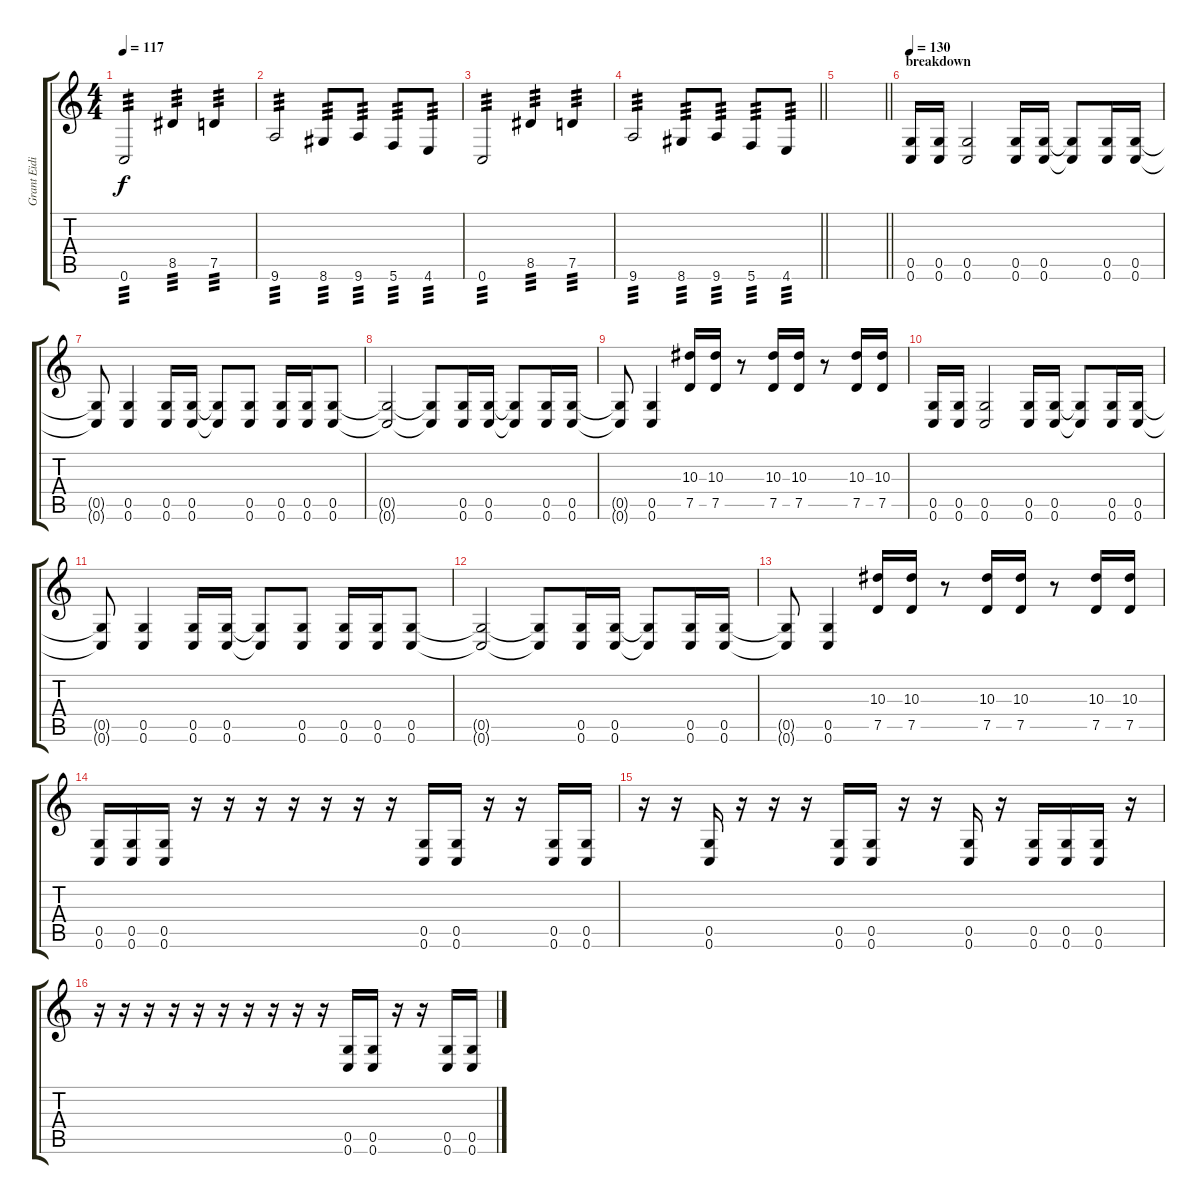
\track ("Grant Eidintas" "Grant Eidi") {instrument overdrivenguitar}
\staff {score tabs}
\tuning (D4 A3 F3 C3 G2 C2) {hide}
\ts (4 4)
\tempo 117
\clef g2
\ks c
0.6.2{tp 3 dy f} 8.5.4{tp 3} 7.5.4{tp 3} |
9.6.2{tp 3} 8.6.8{tp 3} 9.6.8{tp 3} 5.6.8{tp 3} 4.6.8{tp 3} |
0.6.2{tp 3} 8.5.4{tp 3} 7.5.4{tp 3} |
\barLineRight lightlight
9.6.2{tp 3} 8.6.8{tp 3} 9.6.8{tp 3} 5.6.8{tp 3} 4.6.8{tp 3} |
\barLineRight lightlight
|
\section ("" "breakdown")
\tempo 130
(0.5 0.6).16 (0.5 0.6).16 (0.5 0.6).2 (0.5 0.6).16 (0.5 0.6).16 (0.5{t} 0.6{t}).8 (0.5 0.6).16 (0.5 0.6).16 |
(0.5{t} 0.6{t}).8 (0.5 0.6).4 (0.5 0.6).16 (0.5 0.6).16 (0.5{t} 0.6{t}).8 (0.5 0.6).8 (0.5 0.6).16 (0.5 0.6).16 (0.5 0.6).8 |
(0.5{t} 0.6{t}).2 (0.5{t} 0.6{t}).8 (0.5 0.6).16 (0.5 0.6).16 (0.5{t} 0.6{t}).8 (0.5 0.6).16 (0.5 0.6).16 |
(0.5{t} 0.6{t}).8 (0.5 0.6).4 (10.3 7.5).16 (10.3 7.5).16 r.8 (10.3 7.5).16 (10.3 7.5).16 r.8 (10.3 7.5).16 (10.3 7.5).16 |
(0.5 0.6).16 (0.5 0.6).16 (0.5 0.6).2 (0.5 0.6).16 (0.5 0.6).16 (0.5{t} 0.6{t}).8 (0.5 0.6).16 (0.5 0.6).16 |
(0.5{t} 0.6{t}).8 (0.5 0.6).4 (0.5 0.6).16 (0.5 0.6).16 (0.5{t} 0.6{t}).8 (0.5 0.6).8 (0.5 0.6).16 (0.5 0.6).16 (0.5 0.6).8 |
(0.5{t} 0.6{t}).2 (0.5{t} 0.6{t}).8 (0.5 0.6).16 (0.5 0.6).16 (0.5{t} 0.6{t}).8 (0.5 0.6).16 (0.5 0.6).16 |
(0.5{t} 0.6{t}).8 (0.5 0.6).4 (10.3 7.5).16 (10.3 7.5).16 r.8 (10.3 7.5).16 (10.3 7.5).16 r.8 (10.3 7.5).16 (10.3 7.5).16 |
(0.5 0.6).16 (0.5 0.6).16 (0.5 0.6).16 r.16 r.16 r.16 r.16 r.16 r.16 r.16 (0.5 0.6).16 (0.5 0.6).16 r.16 r.16 (0.5 0.6).16 (0.5 0.6).16 |
r.16 r.16 (0.5 0.6).16 r.16 r.16 r.16 (0.5 0.6).16 (0.5 0.6).16 r.16 r.16 (0.5 0.6).16 r.16 (0.5 0.6).16 (0.5 0.6).16 (0.5 0.6).16 r.16 |
r.16 r.16 r.16 r.16 r.16 r.16 r.16 r.16 r.16 r.16 (0.5 0.6).16 (0.5 0.6).16 r.16 r.16 (0.5 0.6).16 (0.5 0.6).16
